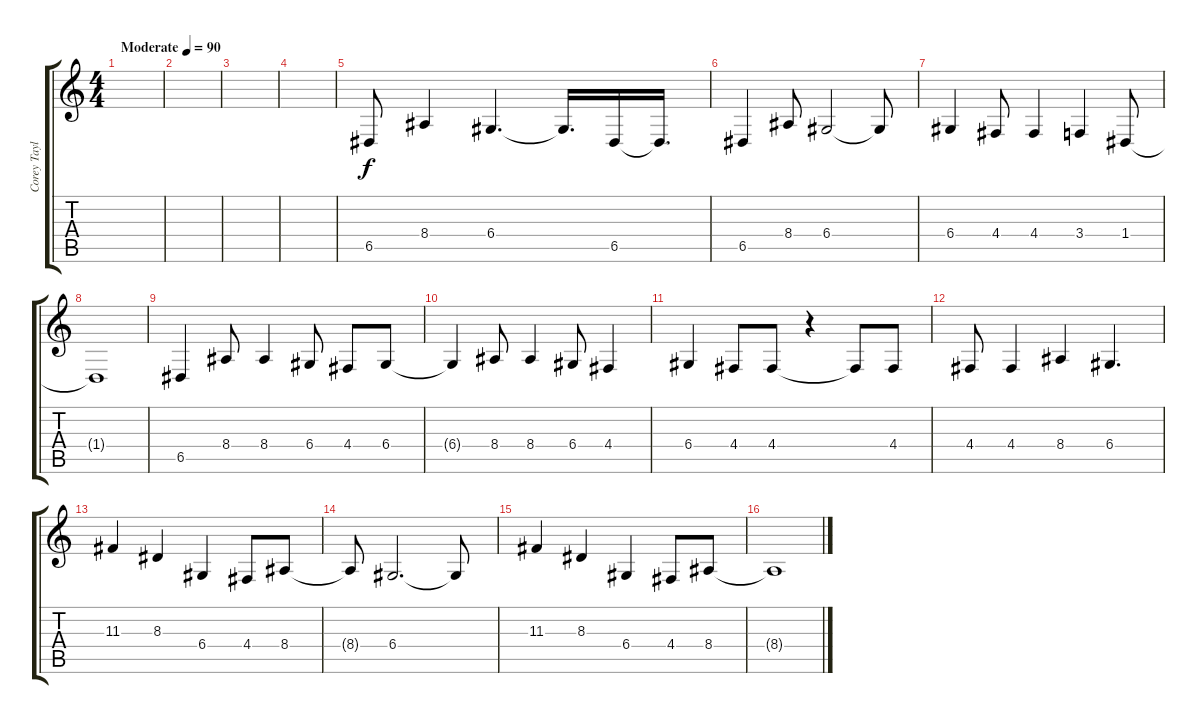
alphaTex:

\track ("Corey Taylor" "Corey Tayl") {instrument lead6voice}
\staff {score tabs}
\tuning (E4 B3 G3 D3 A2 E2) {hide}
\ts (4 4)
\tempo (90 "Moderate")
\clef g2
\ks c
|
|
|
|
6.5.8 8.4.4 6.4.4{d} 6.4{t}.16{d} 6.5.16 6.5{t}.16{d} |
6.5.4 8.4.8 6.4.2 6.4{t}.8 |
6.4.4 4.4.8 4.4.4 3.4.4 1.4.8 |
1.4{t}.1 |
6.5.4 8.4.8 8.4.4 6.4.8 4.4.8 6.4.8 |
6.4{t}.4 8.4.8 8.4.4 6.4.8 4.4.4 |
6.4.4 4.4.8 4.4.8 r.4 4.4{t}.8 4.4.8 |
4.4.8 4.4.4 8.4.4 6.4.4{d} |
11.3.4 8.3.4 6.4.4 4.4.8 8.4.8 |
8.4{t}.8 6.4.2{d} 6.4{t}.8 |
11.3.4 8.3.4 6.4.4 4.4.8 8.4.8 |
8.4{t}.1
